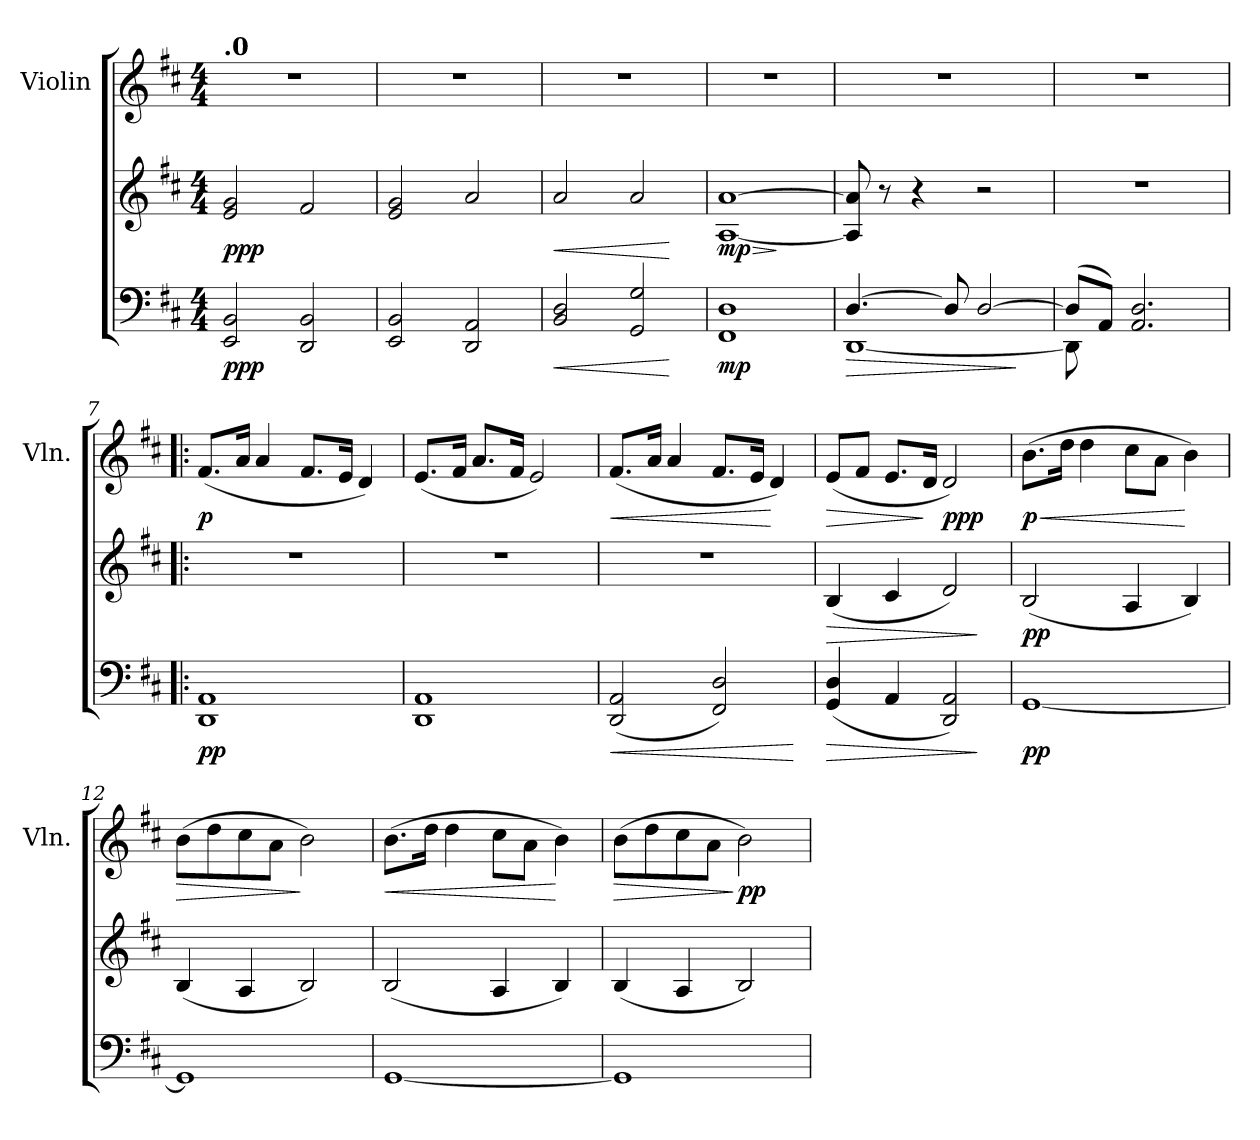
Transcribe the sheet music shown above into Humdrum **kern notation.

**kern	**dynam	**kern	**dynam	**kern	**dynam
*part3	*part3	*part2	*part2	*part1	*part1
*staff3	*staff3	*staff2	*staff2	*staff1	*staff1
*	*	*	*	*I"Violin	*
*	*	*	*	*I'Vln.	*
*clefF4	*	*clefG2	*	*clefG2	*
*k[f#c#]	*	*k[f#c#]	*	*k[f#c#]	*
*D:	*	*D:	*	*D:	*
*M4/4	*	*M4/4	*	*M4/4	*
*MM52	*	*MM52	*	*MM52	*
=1	=1	=1	=1	=1	=1
!	!	!	!	!LO:TX:a:B:t=.0	!
!	!LO:DY:b	!	!LO:DY:b	!	!
2EE/ 2BB/	ppp	2e/ 2g/	ppp	1r	.
2DD/ 2BB/	.	2f#/	.	.	.
=2	=2	=2	=2	=2	=2
2EE/ 2BB/	.	2e/ 2g/	.	1r	.
2DD/ 2AA/	.	2a/	.	.	.
=3	=3	=3	=3	=3	=3
!	!LO:HP:b	!	!LO:HP:b	!	!
2BB/ 2D/	<	2a/	<	1r	.
2GG/ 2G/	.	2a/	.	.	.
.	[	.	[	.	.
=4	=4	=4	=4	=4	=4
!	!LO:DY:b	!	!LO:HP:b	!	!
!	!	!	!LO:DY:n=1:b	!	!
1FF# 1D	mp	[1A [1a	> mp	1r	.
.	.	.	]	.	.
=5	=5	=5	=5	=5	=5
!	!LO:HP:b	!	!	!	!
*^	*	*	*	*	*
[4.D/	[1DD	>	8A/] 8a/]	.	1r	.
.	.	.	8r	.	.	.
.	.	.	4r	.	.	.
8D/]	.	.	.	.	.	.
[2D/	.	.	2r	.	.	.
*v	*v	*	*	*	*	*
.	]	.	.	.	.
=6	=6	=6	=6	=6	=6
*^	*	*	*	*	*
(>8D/L]	8DD\]	.	1r	.	1r	.
8AA/J)	2..ryy	.	.	.	.	.
2.AA/ 2.D/	.	.	.	.	.	.
*v	*v	*	*	*	*	*
=7!|:	=7!|:	=7!|:	=7!|:	=7!|:	=7!|:
!	!LO:DY:b	!	!	!	!LO:DY:b
1DD 1AA	pp	1r	.	(<8.f#/L	p
.	.	.	.	16a/Jk	.
.	.	.	.	4a/	.
.	.	.	.	8.f#/L	.
.	.	.	.	16e/Jk	.
.	.	.	.	4d/)	.
=8	=8	=8	=8	=8	=8
1DD 1AA	.	1r	.	(<8.e/L	.
.	.	.	.	16f#/Jk	.
.	.	.	.	8.a/L	.
.	.	.	.	16f#/Jk	.
.	.	.	.	2e/)	.
=9	=9	=9	=9	=9	=9
!	!LO:HP:b	!	!	!	!LO:HP:b
(<2DD/ 2AA/	<	1r	.	(<8.f#/L	<
.	.	.	.	16a/Jk	.
.	.	.	.	4a/	.
2FF#/ 2D/)	.	.	.	8.f#/L	.
.	.	.	.	16e/Jk	.
.	.	.	.	4d/)	[
.	[	.	.	.	.
!!LO:LB:g=z
=10	=10	=10	=10	=10	=10
!	!LO:HP:b	!	!LO:HP:b	!	!LO:HP:b
(<4GG/ 4D/	>	(<4B/	>	(<8e/L	>
.	.	.	.	8f#/J	.
4AA/	.	4c#/	.	8.e/L	.
.	.	.	.	16d/Jk	]
!	!	!	!	!	!LO:DY:b
2DD/ 2AA/)	.	2d/)	.	2d/)	ppp
.	]	.	]	.	.
=11	=11	=11	=11	=11	=11
!	!LO:DY:b	!	!LO:DY:b	!	!LO:HP:b
!	!	!	!	!	!LO:DY:n=1:b
[1GG	pp	(<2B/	pp	(>8.b\L	< p
.	.	.	.	16dd\Jk	.
.	.	.	.	4dd\	.
.	.	4A/	.	8cc#\L	.
.	.	.	.	8a\J	.
.	.	4B/)	.	4b\)	[
=12	=12	=12	=12	=12	=12
!	!	!	!	!	!LO:HP:b
1GG]	.	(<4B/	.	(>8b\L	>
.	.	.	.	8dd\	.
.	.	4A/	.	8cc#\	.
.	.	.	.	8a\J	.
.	.	2B/)	.	2b\)	]
=13	=13	=13	=13	=13	=13
!	!	!	!	!	!LO:HP:b
[1GG	.	(<2B/	.	(>8.b\L	<
.	.	.	.	16dd\Jk	.
.	.	.	.	4dd\	.
.	.	4A/	.	8cc#\L	.
.	.	.	.	8a\J	.
.	.	4B/)	.	4b\)	[
=14	=14	=14	=14	=14	=14
!	!	!	!	!	!LO:HP:b
1GG]	.	(<4B/	.	(>8b\L	>
.	.	.	.	8dd\	.
.	.	4A/	.	8cc#\	.
.	.	.	.	8a\J	.
!	!	!	!	!	!LO:DY:n=1:b
.	.	2B/)	.	2b\)	] pp
=	=	=	=	=	=
*-	*-	*-	*-	*-	*-
